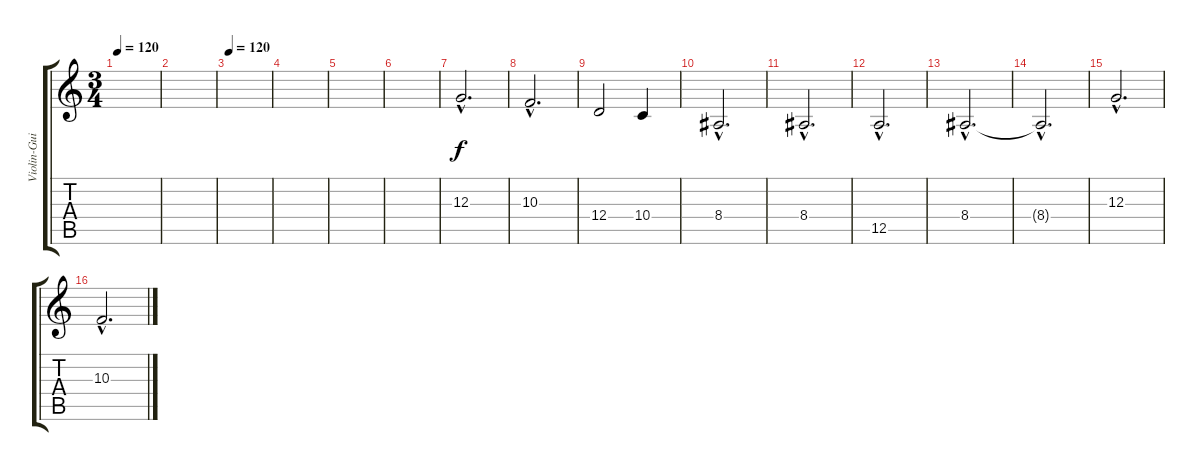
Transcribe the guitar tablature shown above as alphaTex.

\track ("Violin-Guitarra 2" "Violin-Gui") {instrument violin}
\staff {score tabs}
\tuning (E4 B3 G3 D3 A2 E2) {hide}
\ts (3 4)
\tempo 120
\clef g2
\ks c
|
|
\tempo 120
|
|
|
|
12.3{hac}.2{d volume 11} |
10.3{hac}.2{d} |
12.4.2 10.4.4 |
8.4{hac}.2{d} |
8.4{hac}.2{d} |
12.5{hac}.2{d} |
8.4{hac}.2{d} |
8.4{hac t}.2{d} |
12.3{hac}.2{d} |
10.3{hac}.2{d}
